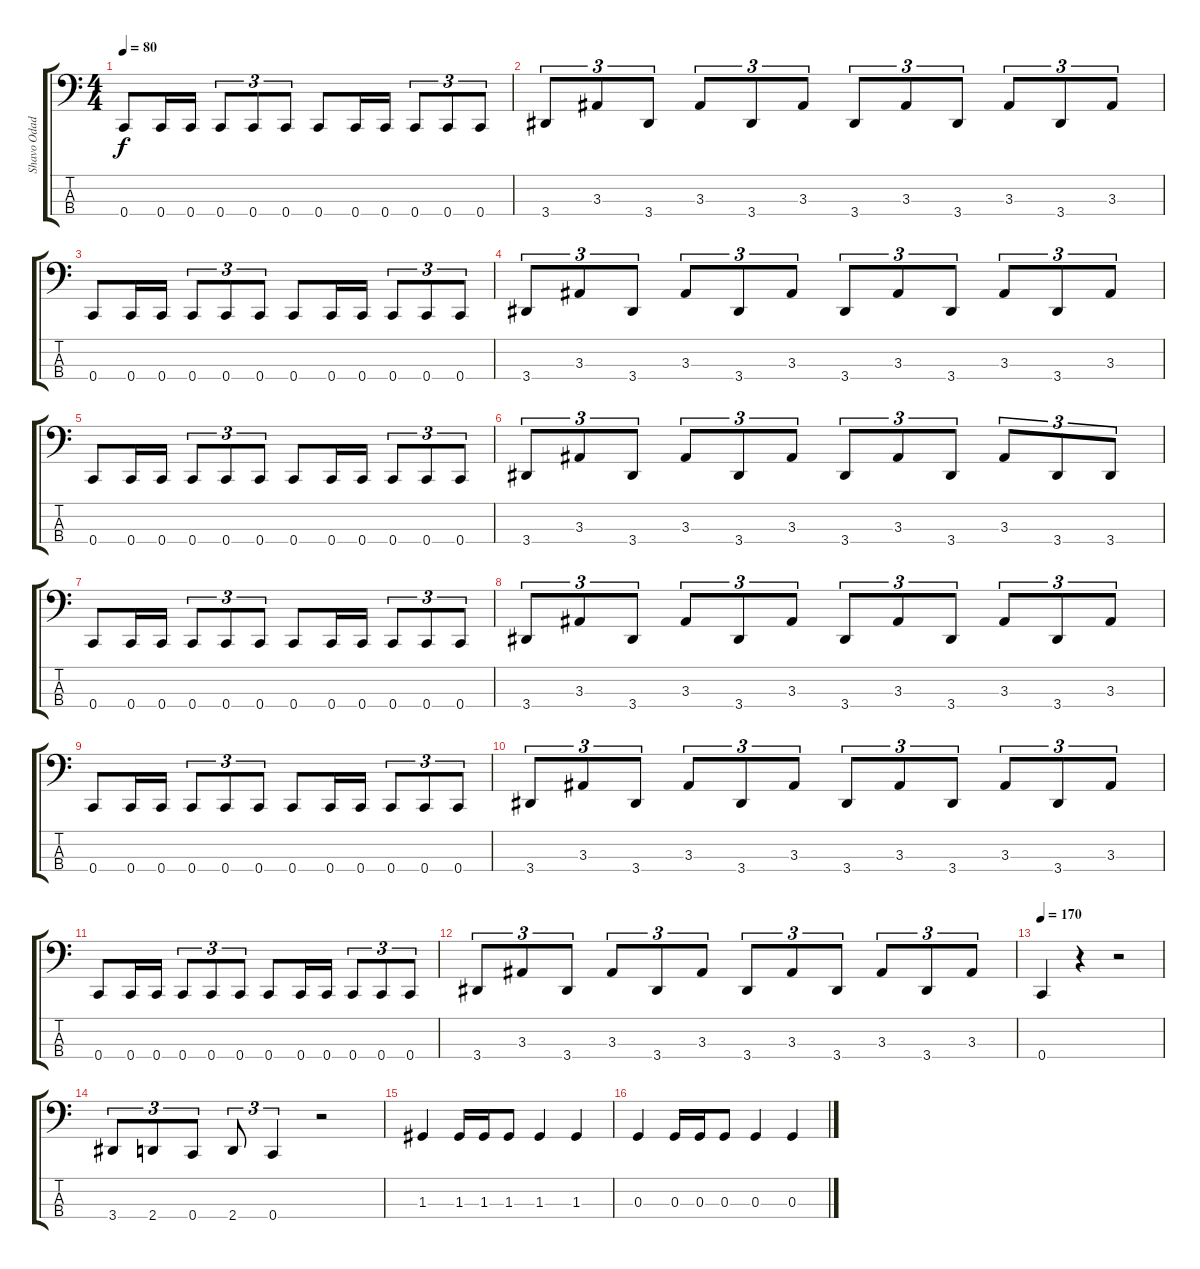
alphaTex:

\track ("Shavo Odadjian" "Shavo Odad") {instrument electricbassfinger}
\staff {score tabs}
\tuning (F2 C2 G1 C1) {hide}
\ts (4 4)
\tempo 80
\clef f4
\ks c
0.4.8{dy f} 0.4.16 0.4.16 0.4.8{tu (3 2)} 0.4.8{tu (3 2)} 0.4.8{tu (3 2)} 0.4.8 0.4.16 0.4.16 0.4.8{tu (3 2)} 0.4.8{tu (3 2)} 0.4.8{tu (3 2)} |
3.4.8{tu (3 2)} 3.3.8{tu (3 2)} 3.4.8{tu (3 2)} 3.3.8{tu (3 2)} 3.4.8{tu (3 2)} 3.3.8{tu (3 2)} 3.4.8{tu (3 2)} 3.3.8{tu (3 2)} 3.4.8{tu (3 2)} 3.3.8{tu (3 2)} 3.4.8{tu (3 2)} 3.3.8{tu (3 2)} |
0.4.8 0.4.16 0.4.16 0.4.8{tu (3 2)} 0.4.8{tu (3 2)} 0.4.8{tu (3 2)} 0.4.8 0.4.16 0.4.16 0.4.8{tu (3 2)} 0.4.8{tu (3 2)} 0.4.8{tu (3 2)} |
3.4.8{tu (3 2)} 3.3.8{tu (3 2)} 3.4.8{tu (3 2)} 3.3.8{tu (3 2)} 3.4.8{tu (3 2)} 3.3.8{tu (3 2)} 3.4.8{tu (3 2)} 3.3.8{tu (3 2)} 3.4.8{tu (3 2)} 3.3.8{tu (3 2)} 3.4.8{tu (3 2)} 3.3.8{tu (3 2)} |
0.4.8 0.4.16 0.4.16 0.4.8{tu (3 2)} 0.4.8{tu (3 2)} 0.4.8{tu (3 2)} 0.4.8 0.4.16 0.4.16 0.4.8{tu (3 2)} 0.4.8{tu (3 2)} 0.4.8{tu (3 2)} |
3.4.8{tu (3 2)} 3.3.8{tu (3 2)} 3.4.8{tu (3 2)} 3.3.8{tu (3 2)} 3.4.8{tu (3 2)} 3.3.8{tu (3 2)} 3.4.8{tu (3 2)} 3.3.8{tu (3 2)} 3.4.8{tu (3 2)} 3.3.8{tu (3 2)} 3.4.8{tu (3 2)} 3.4.8{tu (3 2)} |
0.4.8 0.4.16 0.4.16 0.4.8{tu (3 2)} 0.4.8{tu (3 2)} 0.4.8{tu (3 2)} 0.4.8 0.4.16 0.4.16 0.4.8{tu (3 2)} 0.4.8{tu (3 2)} 0.4.8{tu (3 2)} |
3.4.8{tu (3 2)} 3.3.8{tu (3 2)} 3.4.8{tu (3 2)} 3.3.8{tu (3 2)} 3.4.8{tu (3 2)} 3.3.8{tu (3 2)} 3.4.8{tu (3 2)} 3.3.8{tu (3 2)} 3.4.8{tu (3 2)} 3.3.8{tu (3 2)} 3.4.8{tu (3 2)} 3.3.8{tu (3 2)} |
0.4.8 0.4.16 0.4.16 0.4.8{tu (3 2)} 0.4.8{tu (3 2)} 0.4.8{tu (3 2)} 0.4.8 0.4.16 0.4.16 0.4.8{tu (3 2)} 0.4.8{tu (3 2)} 0.4.8{tu (3 2)} |
3.4.8{tu (3 2)} 3.3.8{tu (3 2)} 3.4.8{tu (3 2)} 3.3.8{tu (3 2)} 3.4.8{tu (3 2)} 3.3.8{tu (3 2)} 3.4.8{tu (3 2)} 3.3.8{tu (3 2)} 3.4.8{tu (3 2)} 3.3.8{tu (3 2)} 3.4.8{tu (3 2)} 3.3.8{tu (3 2)} |
0.4.8 0.4.16 0.4.16 0.4.8{tu (3 2)} 0.4.8{tu (3 2)} 0.4.8{tu (3 2)} 0.4.8 0.4.16 0.4.16 0.4.8{tu (3 2)} 0.4.8{tu (3 2)} 0.4.8{tu (3 2)} |
3.4.8{tu (3 2)} 3.3.8{tu (3 2)} 3.4.8{tu (3 2)} 3.3.8{tu (3 2)} 3.4.8{tu (3 2)} 3.3.8{tu (3 2)} 3.4.8{tu (3 2)} 3.3.8{tu (3 2)} 3.4.8{tu (3 2)} 3.3.8{tu (3 2)} 3.4.8{tu (3 2)} 3.3.8{tu (3 2)} |
\tempo 170
0.4.4 r.4 r.2 |
3.4.8{tu (3 2)} 2.4.8{tu (3 2)} 0.4.8{tu (3 2)} 2.4.8{tu (3 2)} 0.4.4{tu (3 2)} r.2 |
1.3.4 1.3.16 1.3.16 1.3.8 1.3.4 1.3.4 |
0.3.4 0.3.16 0.3.16 0.3.8 0.3.4 0.3.4
